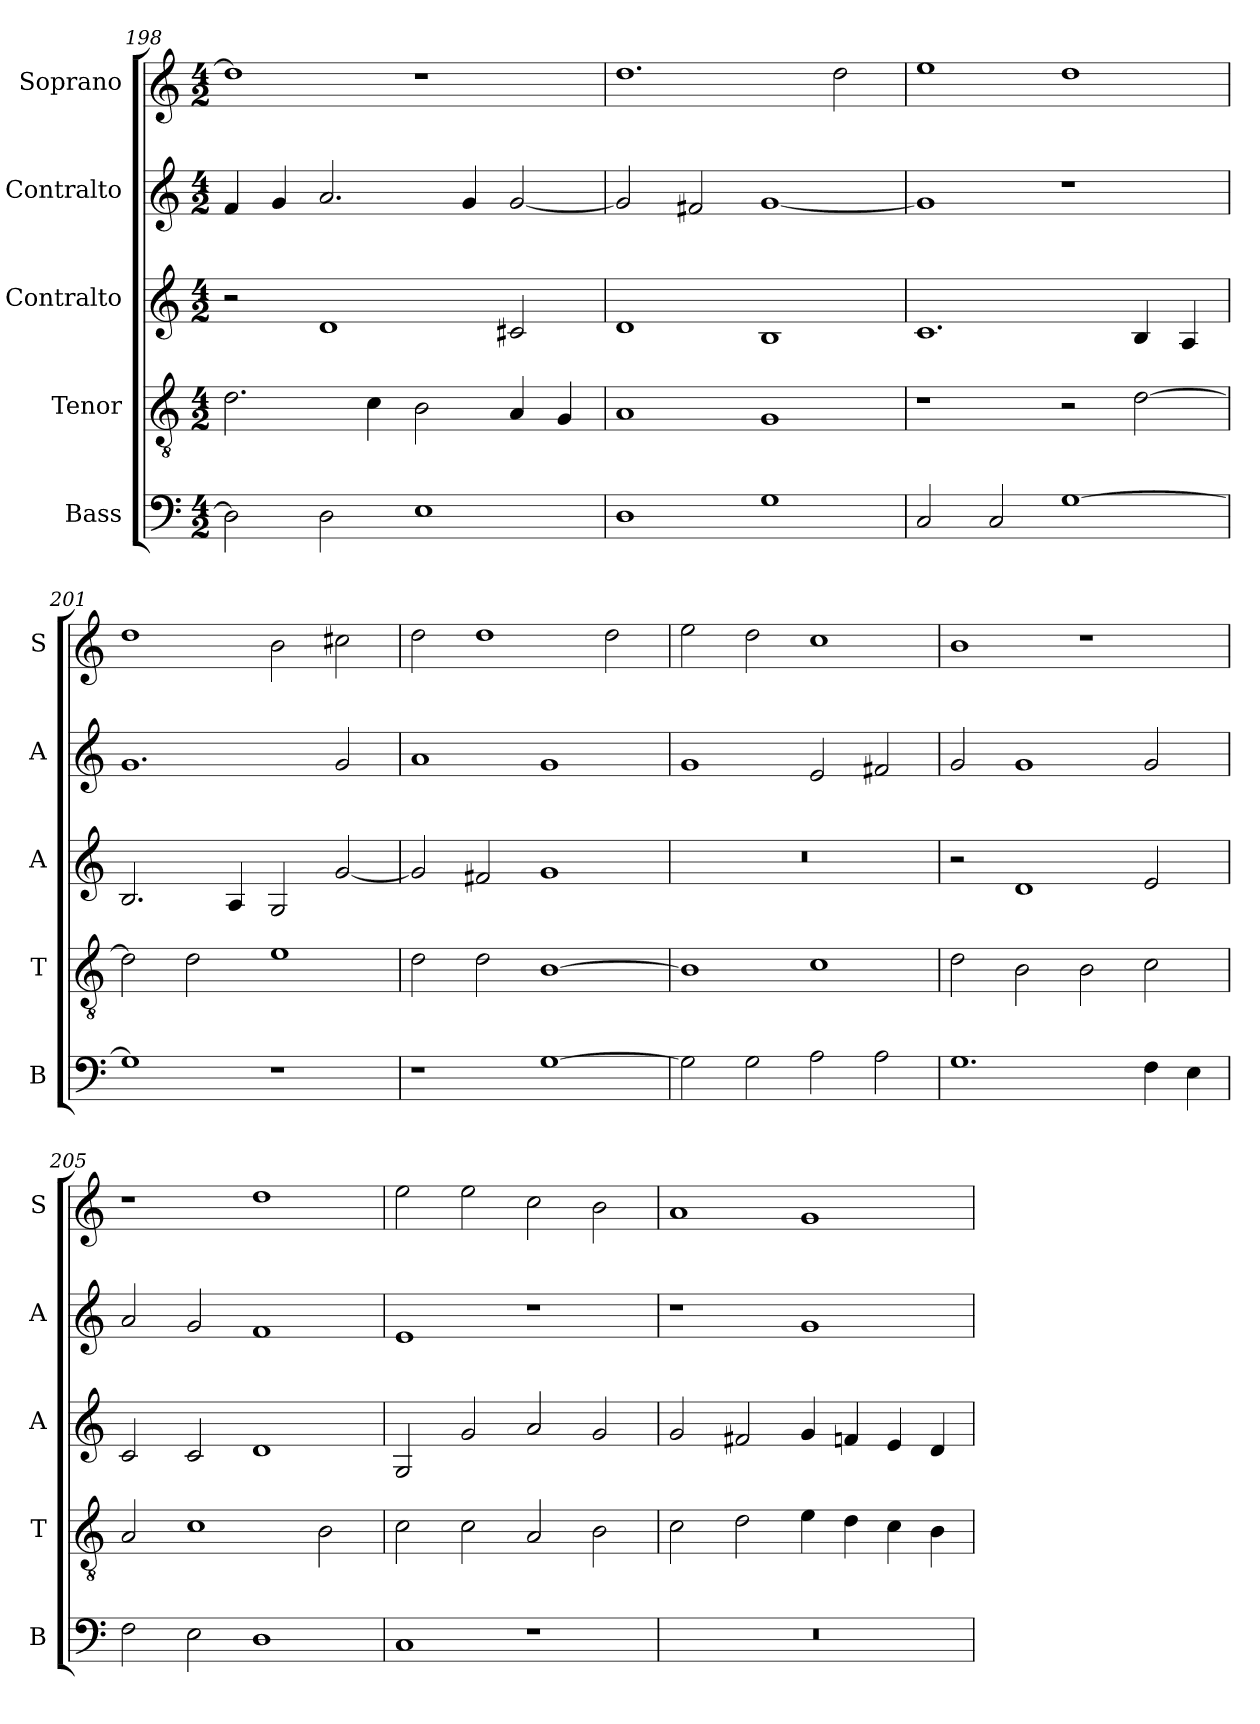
**kern	**kern	**kern	**kern	**kern
*part5	*part4	*part3	*part2	*part1
*staff5	*staff4	*staff3	*staff2	*staff1
*I"Bass	*I"Tenor	*I"Contralto	*I"Contralto	*I"Soprano
*I'B	*I'T	*I'A	*I'A	*I'S
*clefF4	*clefGv2	*clefG2	*clefG2	*clefG2
*k[]	*k[]	*k[]	*k[]	*k[]
*G:mix	*G:mix	*G:mix	*G:mix	*G:mix
*M4/2	*M4/2	*M4/2	*M4/2	*M4/2
=198	=198	=198	=198	=198
2D]	2.d	2r	4f	1dd]
.	.	.	4g	.
2D	.	1d	2.a	.
.	4c	.	.	.
1E	2B	.	.	1r
.	.	.	4g	.
.	4A	2c#X	[2g	.
.	4G	.	.	.
=199	=199	=199	=199	=199
1D	1A	1d	2g]	1.dd
.	.	.	2f#X	.
1G	1G	1B	[1g	.
.	.	.	.	2dd
=200	=200	=200	=200	=200
2C	1r	1.c	1g]	1ee
2C	.	.	.	.
[1G	2r	.	1r	1dd
.	[2d	4B	.	.
.	.	4A	.	.
=201	=201	=201	=201	=201
1G]	2d]	2.B	1.g	1dd
.	2d	.	.	.
.	.	4A	.	.
1r	1e	2G	.	2b
.	.	[2g	2g	2cc#X
=202	=202	=202	=202	=202
1r	2d	2g]	1a	2dd
.	2d	2f#X	.	1dd
[1G	[1B	1g	1g	.
.	.	.	.	2dd
=203	=203	=203	=203	=203
2G]	1B]	0r	1g	2ee
2G	.	.	.	2dd
2A	1c	.	2e	1cc
2A	.	.	2f#X	.
=204	=204	=204	=204	=204
1.G	2d	2r	2g	1b
.	2B	1d	1g	.
.	2B	.	.	1r
4F	2c	2e	2g	.
4E	.	.	.	.
=205	=205	=205	=205	=205
2F	2A	2c	2a	1r
2E	1c	2c	2g	.
1D	.	1d	1f	1dd
.	2B	.	.	.
=206	=206	=206	=206	=206
1C	2c	2G	1e	2ee
.	2c	2g	.	2ee
1r	2A	2a	1r	2cc
.	2B	2g	.	2b
=207	=207	=207	=207	=207
0r	2c	2g	1r	1a
.	2d	2f#X	.	.
.	4e	4g	1g	1g
.	4d	4fn	.	.
.	4c	4e	.	.
.	4B	4d	.	.
=	=	=	=	=
*-	*-	*-	*-	*-
